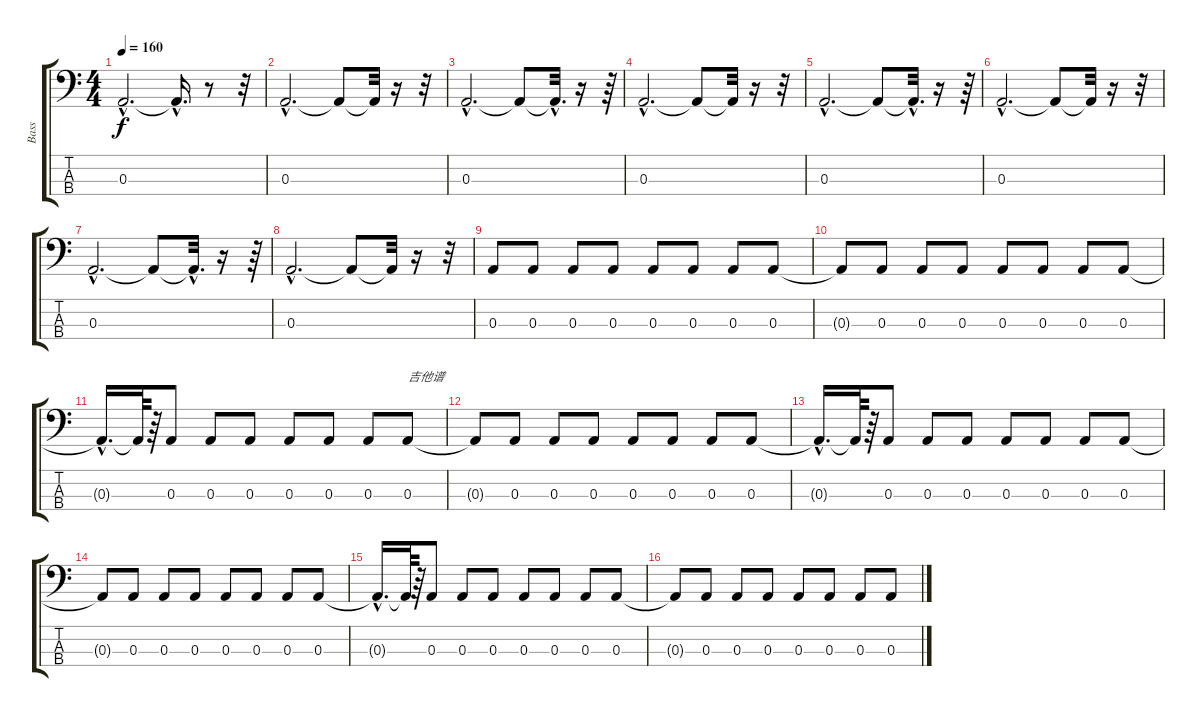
\track ("Bass" "Bass") {instrument electricbassfinger}
\staff {score tabs}
\tuning (G2 D2 A1 E1) {hide}
\ts (4 4)
\tempo 160
\clef f4
\ks c
0.3{hac t}.2{d dy f} 0.3{hac t}.16{d} r.8 r.32 |
0.3{hac}.2{d} 0.3{t}.8 0.3{t}.32 r.16 r.32 |
0.3{hac}.2{d} 0.3{t}.8 0.3{hac t}.32{d} r.16 r.64 |
0.3{hac}.2{d} 0.3{t}.8 0.3{t}.32 r.16 r.32 |
0.3{hac}.2{d} 0.3{t}.8 0.3{hac t}.32{d} r.16 r.64 |
0.3{hac}.2{d} 0.3{t}.8 0.3{t}.32 r.16 r.32 |
0.3{hac}.2{d} 0.3{t}.8 0.3{hac t}.32{d} r.16 r.64 |
0.3{hac}.2{d} 0.3{t}.8 0.3{t}.32 r.16 r.32 |
0.3.8 0.3.8 0.3.8 0.3.8 0.3.8 0.3.8 0.3.8 0.3.8 |
0.3{t}.8 0.3.8 0.3.8 0.3.8 0.3.8 0.3.8 0.3.8 0.3.8 |
0.3{hac t}.16{d} 0.3{t}.64 r.64 0.3.8 0.3.8 0.3.8 0.3.8 0.3.8 0.3.8 0.3.8{txt "吉他谱"} |
0.3{t}.8 0.3.8 0.3.8 0.3.8 0.3.8 0.3.8 0.3.8 0.3.8 |
0.3{hac t}.16{d} 0.3{t}.64 r.64 0.3.8 0.3.8 0.3.8 0.3.8 0.3.8 0.3.8 0.3.8 |
0.3{t}.8 0.3.8 0.3.8 0.3.8 0.3.8 0.3.8 0.3.8 0.3.8 |
0.3{hac t}.16{d} 0.3{t}.64 r.64 0.3.8 0.3.8 0.3.8 0.3.8 0.3.8 0.3.8 0.3.8 |
0.3{t}.8 0.3.8 0.3.8 0.3.8 0.3.8 0.3.8 0.3.8 0.3.8
